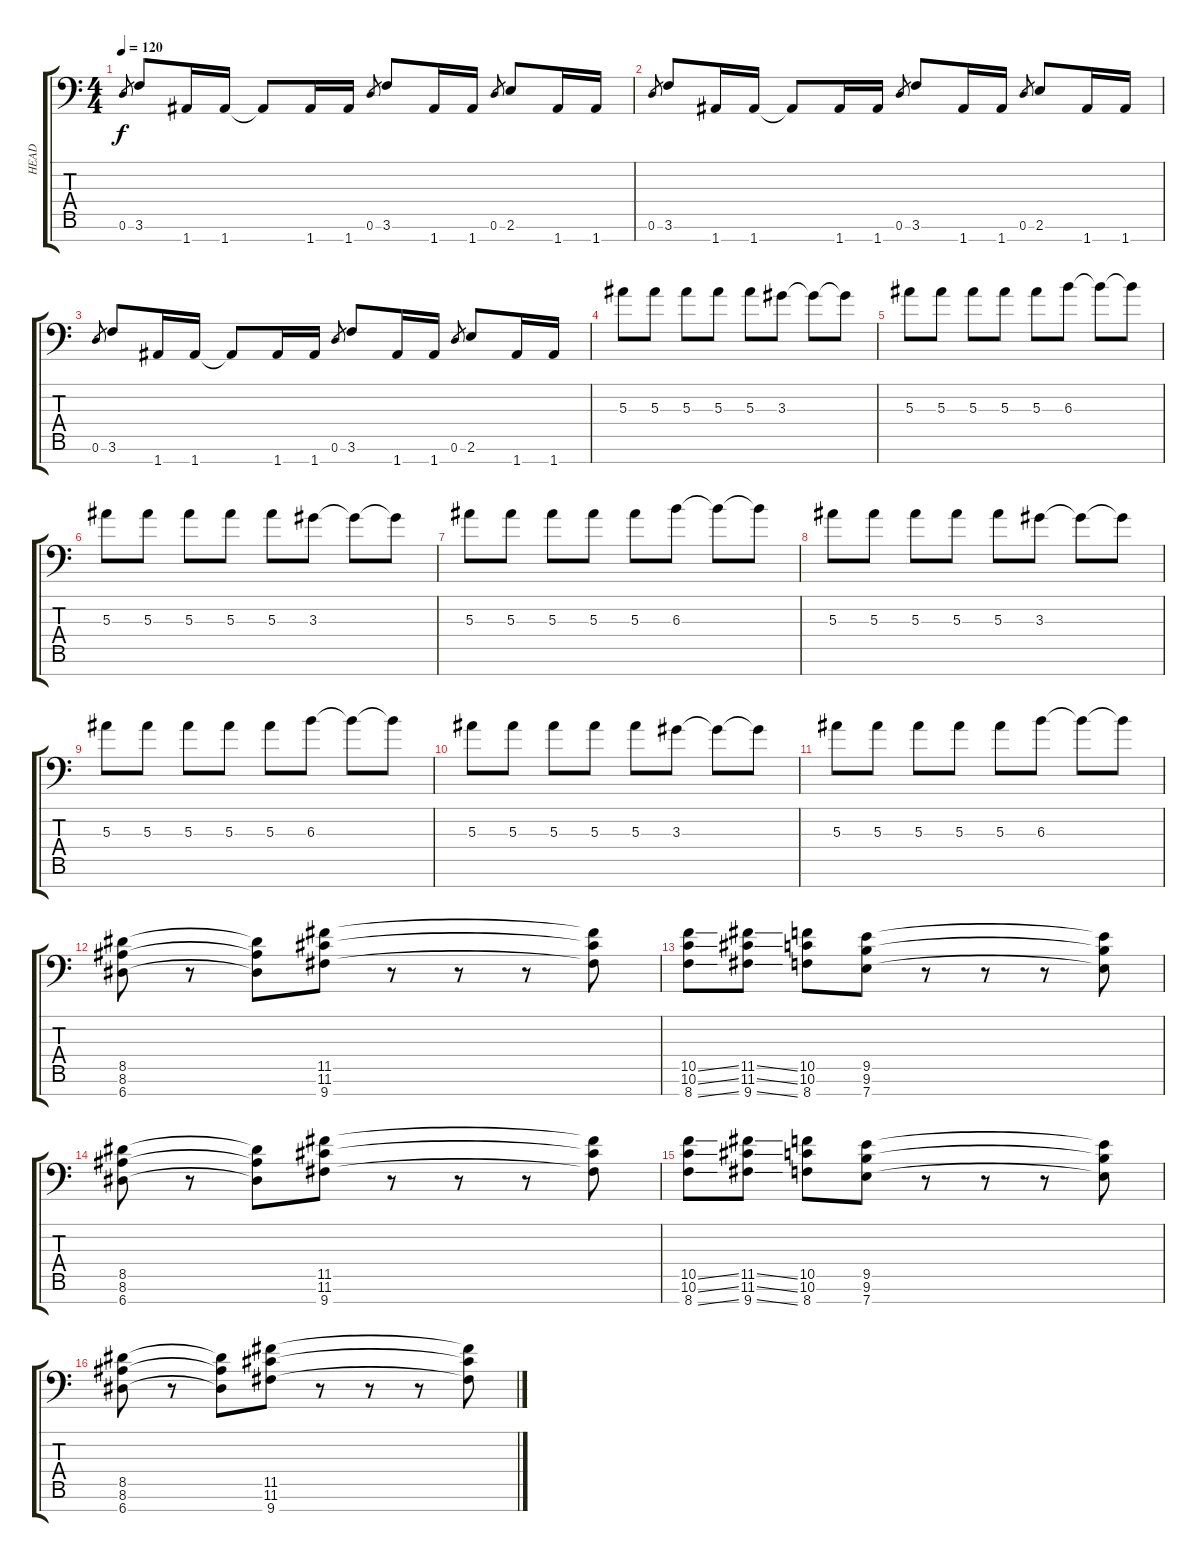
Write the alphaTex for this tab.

\track ("HEAD" "HEAD") {instrument distortionguitar}
\staff {score tabs}
\tuning (D4 A3 F3 C3 G2 D2 A1) {hide}
\ts (4 4)
\tempo 120
\clef f4
\ks c
0.6.8{gr dy f} 3.6.8 1.7.16 1.7.16 1.7{t}.8 1.7.16 1.7.16 0.6.8{gr} 3.6.8 1.7.16 1.7.16 0.6.8{gr} 2.6.8 1.7.16 1.7.16 |
0.6.8{gr} 3.6.8 1.7.16 1.7.16 1.7{t}.8 1.7.16 1.7.16 0.6.8{gr} 3.6.8 1.7.16 1.7.16 0.6.8{gr} 2.6.8 1.7.16 1.7.16 |
0.6.8{gr} 3.6.8 1.7.16 1.7.16 1.7{t}.8 1.7.16 1.7.16 0.6.8{gr} 3.6.8 1.7.16 1.7.16 0.6.8{gr} 2.6.8 1.7.16 1.7.16 |
5.3.8 5.3.8 5.3.8 5.3.8 5.3.8 3.3.8 3.3{t}.8 3.3{t}.8 |
5.3.8 5.3.8 5.3.8 5.3.8 5.3.8 6.3.8 6.3{t}.8 6.3{t}.8 |
5.3.8 5.3.8 5.3.8 5.3.8 5.3.8 3.3.8 3.3{t}.8 3.3{t}.8 |
5.3.8 5.3.8 5.3.8 5.3.8 5.3.8 6.3.8 6.3{t}.8 6.3{t}.8 |
5.3.8 5.3.8 5.3.8 5.3.8 5.3.8 3.3.8 3.3{t}.8 3.3{t}.8 |
5.3.8 5.3.8 5.3.8 5.3.8 5.3.8 6.3.8 6.3{t}.8 6.3{t}.8 |
5.3.8 5.3.8 5.3.8 5.3.8 5.3.8 3.3.8 3.3{t}.8 3.3{t}.8 |
5.3.8 5.3.8 5.3.8 5.3.8 5.3.8 6.3.8 6.3{t}.8 6.3{t}.8 |
(8.5 8.6 6.7).8 r.8 (8.5{t} 8.6{t} 6.7{t}).8 (11.5 11.6 9.7).8 r.8 r.8 r.8 (11.5{t} 11.6{t} 9.7{t}).8 |
(10.5{ss} 10.6{ss} 8.7{ss}).8 (11.5{ss} 11.6{ss} 9.7{ss}).8 (10.5 10.6 8.7).8 (9.5 9.6 7.7).8 r.8 r.8 r.8 (9.5{t} 9.6{t} 7.7{t}).8 |
(8.5 8.6 6.7).8 r.8 (8.5{t} 8.6{t} 6.7{t}).8 (11.5 11.6 9.7).8 r.8 r.8 r.8 (11.5{t} 11.6{t} 9.7{t}).8 |
(10.5{ss} 10.6{ss} 8.7{ss}).8 (11.5{ss} 11.6{ss} 9.7{ss}).8 (10.5 10.6 8.7).8 (9.5 9.6 7.7).8 r.8 r.8 r.8 (9.5{t} 9.6{t} 7.7{t}).8 |
(8.5 8.6 6.7).8 r.8 (8.5{t} 8.6{t} 6.7{t}).8 (11.5 11.6 9.7).8 r.8 r.8 r.8 (11.5{t} 11.6{t} 9.7{t}).8
